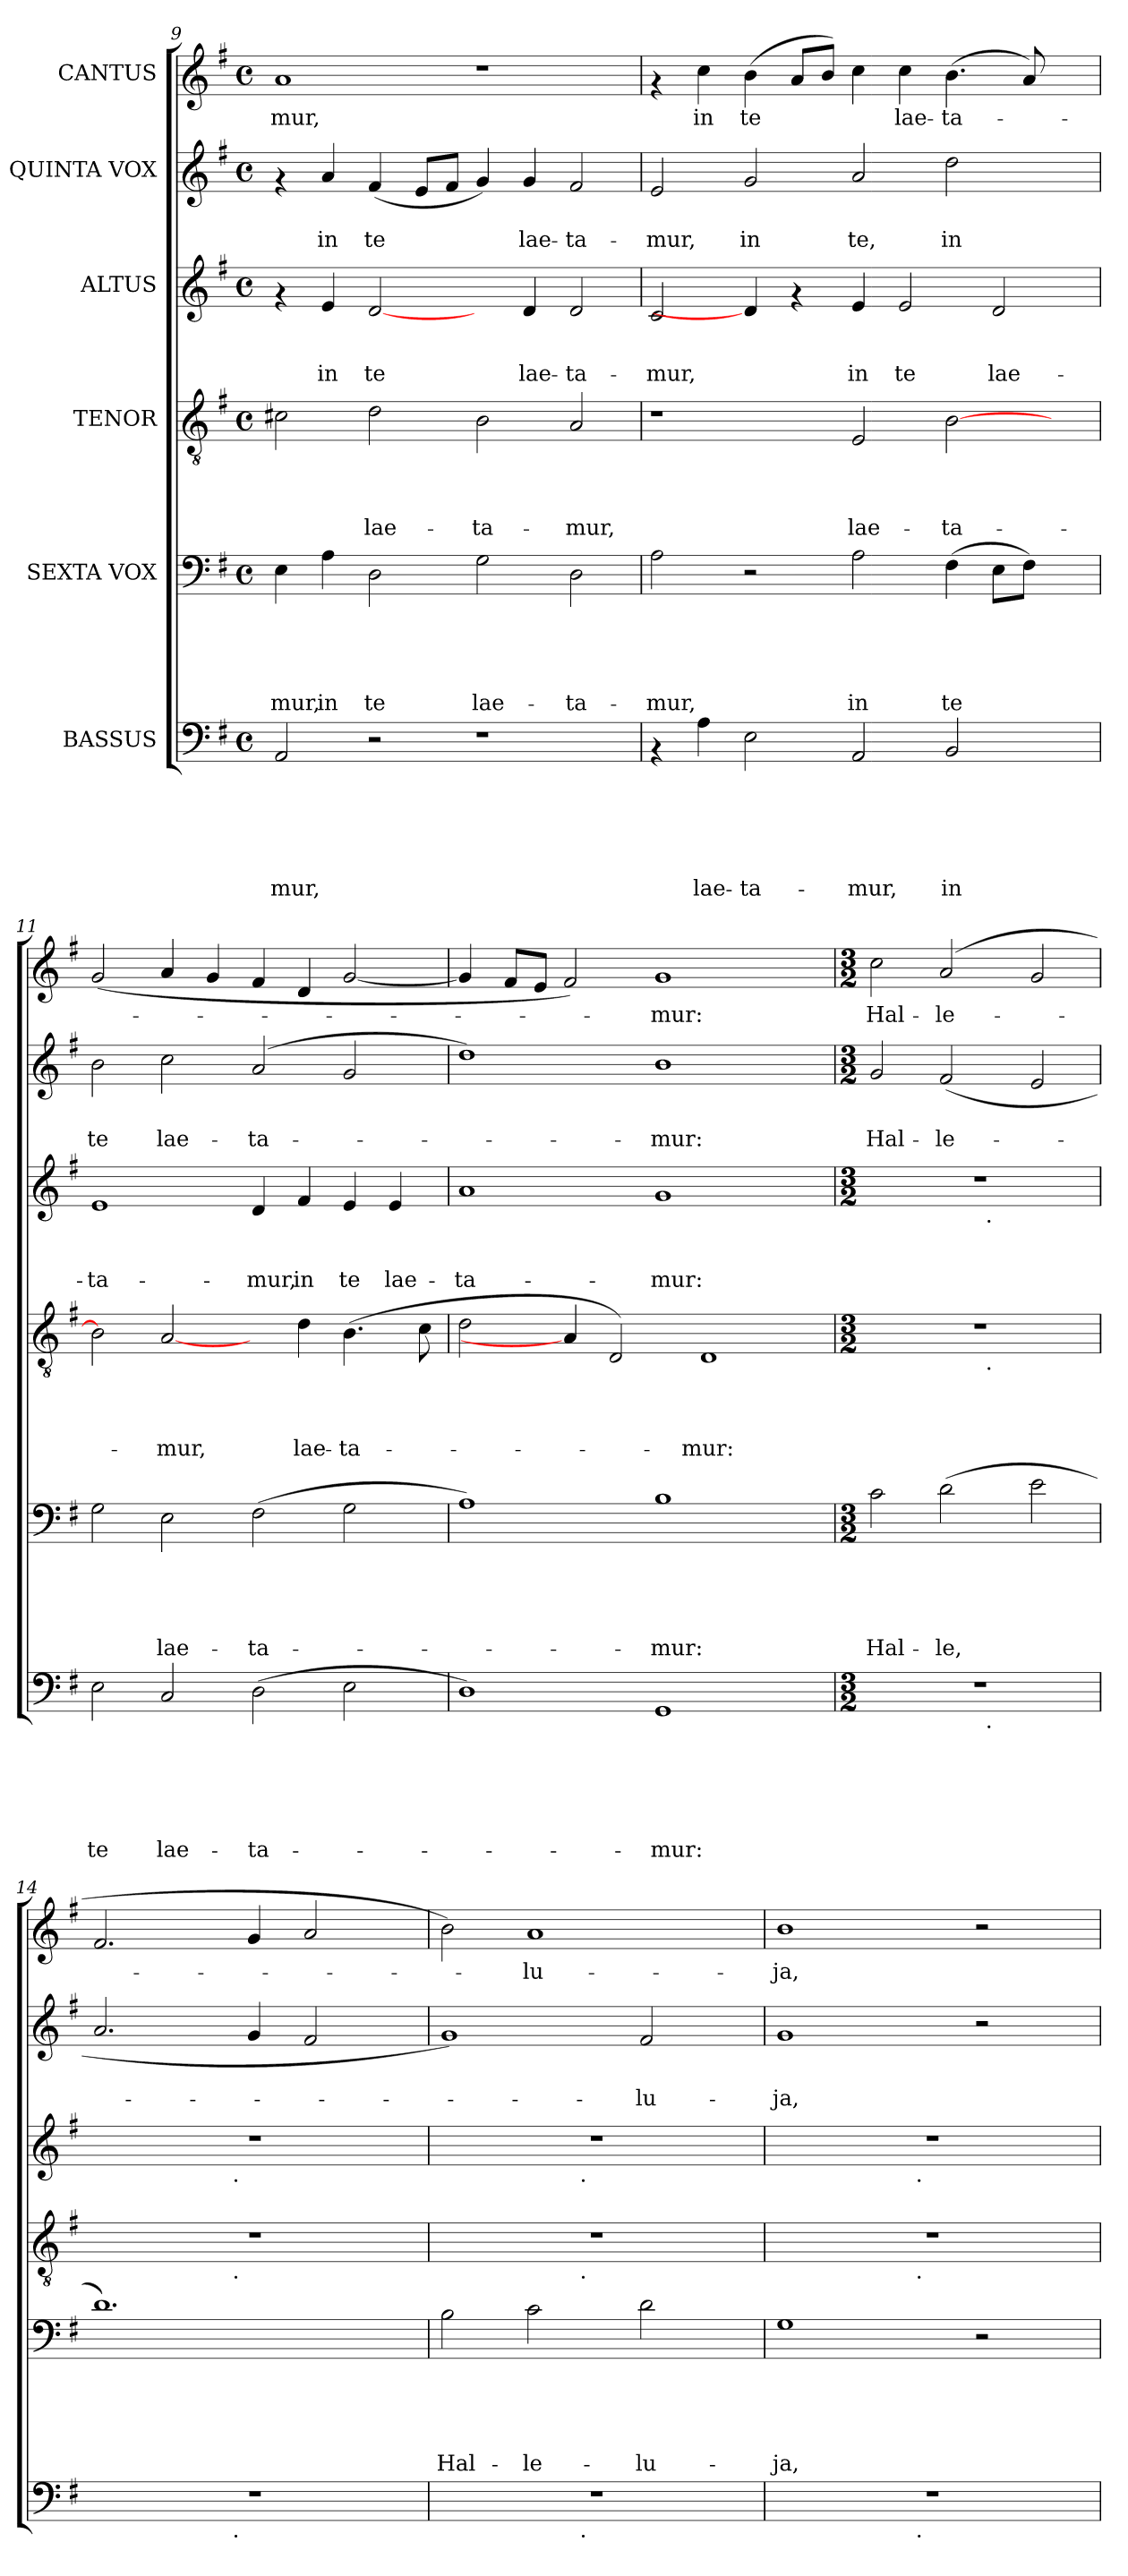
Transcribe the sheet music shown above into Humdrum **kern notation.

**kern	**text	**text	**text	**text	**text	**text	**kern	**text	**text	**text	**text	**text	**kern	**text	**text	**text	**text	**kern	**text	**text	**text	**kern	**text	**text	**kern	**text
*part6	*part6	*part6	*part6	*part6	*part6	*part6	*part5	*part5	*part5	*part5	*part5	*part5	*part4	*part4	*part4	*part4	*part4	*part3	*part3	*part3	*part3	*part2	*part2	*part2	*part1	*part1
*staff6	*staff6	*staff6	*staff6	*staff6	*staff6	*staff6	*staff5	*staff5	*staff5	*staff5	*staff5	*staff5	*staff4	*staff4	*staff4	*staff4	*staff4	*staff3	*staff3	*staff3	*staff3	*staff2	*staff2	*staff2	*staff1	*staff1
*I"BASSUS	*	*	*	*	*	*	*I"SEXTA VOX	*	*	*	*	*	*I"TENOR	*	*	*	*	*I"ALTUS	*	*	*	*I"QUINTA VOX	*	*	*I"CANTUS	*
*clefF4	*	*	*	*	*	*	*clefF4	*	*	*	*	*	*clefGv2	*	*	*	*	*clefG2	*	*	*	*clefG2	*	*	*clefG2	*
*k[f#]	*	*	*	*	*	*	*k[f#]	*	*	*	*	*	*k[f#]	*	*	*	*	*k[f#]	*	*	*	*k[f#]	*	*	*k[f#]	*
*G:	*	*	*	*	*	*	*G:	*	*	*	*	*	*G:	*	*	*	*	*G:	*	*	*	*G:	*	*	*G:	*
*M4/4	*	*	*	*	*	*	*M4/4	*	*	*	*	*	*M4/4	*	*	*	*	*M4/4	*	*	*	*M4/4	*	*	*M4/4	*
*met(c)	*	*	*	*	*	*	*met(c)	*	*	*	*	*	*met(c)	*	*	*	*	*met(c)	*	*	*	*met(c)	*	*	*met(c)	*
=9	=9	=9	=9	=9	=9	=9	=9	=9	=9	=9	=9	=9	=9	=9	=9	=9	=9	=9	=9	=9	=9	=9	=9	=9	=9	=9
!	!	!	!	!	!	!LO:LY:b	!	!	!	!	!	!LO:LY:b	!	!	!	!	!	!	!	!	!	!	!	!	!	!LO:LY:b
2AA/	.	.	.	.	.	-mur,	4E\	.	.	.	.	-mur,	2c#X\	.	.	.	.	4rf	.	.	.	4rf	.	.	1a	-mur,
!	!	!	!	!	!	!	!	!	!	!	!	!LO:LY:b	!	!	!	!	!	!	!	!	!LO:LY:b	!	!	!LO:LY:b:rj	!	!
.	.	.	.	.	.	.	4A\	.	.	.	.	in	.	.	.	.	.	4e/	.	.	in	4a/	.	in	.	.
!	!	!	!	!	!	!	!	!	!	!	!	!LO:LY:b	!	!	!	!	!LO:LY:b	!	!	!	!LO:LY:b	!	!	!LO:LY:b:rj	!	!
2r	.	.	.	.	.	.	2D\	.	.	.	.	te	2d\	.	.	.	lae-	[2d/	.	.	te	(<4f#/	.	te	.	.
.	.	.	.	.	.	.	.	.	.	.	.	.	.	.	.	.	.	.	.	.	.	8e/L	.	.	.	.
.	.	.	.	.	.	.	.	.	.	.	.	.	.	.	.	.	.	.	.	.	.	8f#/J	.	.	.	.
!	!	!	!	!	!	!	!	!	!	!	!	!LO:LY:b	!	!	!	!	!LO:LY:b	!	!	!	!	!	!	!	!	!
1r	.	.	.	.	.	.	2G\	.	.	.	.	lae-	2B\	.	.	.	-ta-	4ryy	.	.	.	4g/)	.	.	1r	.
!	!	!	!	!	!	!	!	!	!	!	!	!	!	!	!	!	!	!	!	!	!LO:LY:b	!	!	!LO:LY:b:rj	!	!
.	.	.	.	.	.	.	.	.	.	.	.	.	.	.	.	.	.	4d/	.	.	lae-	4g/	.	lae-	.	.
!	!	!	!	!	!	!	!	!	!	!	!	!LO:LY:b	!	!	!	!	!LO:LY:b	!	!	!	!LO:LY:b	!	!	!LO:LY:b:rj	!	!
.	.	.	.	.	.	.	2D\	.	.	.	.	-ta-	2A/	.	.	.	-mur,	2d/	.	.	-ta-	2f#/	.	-ta-	.	.
=10	=10	=10	=10	=10	=10	=10	=10	=10	=10	=10	=10	=10	=10	=10	=10	=10	=10	=10	=10	=10	=10	=10	=10	=10	=10	=10
!	!	!	!	!	!	!	!	!	!	!	!	!LO:LY:b	!	!	!	!	!	!	!	!	!LO:LY:b	!	!	!LO:LY:b:rj	!	!
4rAA	.	.	.	.	.	.	2A\	.	.	.	.	-mur,	1r	.	.	.	.	2c/	.	.	-mur,	2e/	.	-mur,	4rf	.
!	!	!	!	!	!	!LO:LY:b	!	!	!	!	!	!	!	!	!	!	!	!	!	!	!	!	!	!	!	!LO:LY:b
4A\	.	.	.	.	.	lae-	.	.	.	.	.	.	.	.	.	.	.	.	.	.	.	.	.	.	4cc\	in
!	!	!	!	!	!	!LO:LY:b	!	!	!	!	!	!	!	!	!	!	!	!	!	!	!	!	!	!LO:LY:b:rj	!	!LO:LY:b
2E\	.	.	.	.	.	-ta-	2r	.	.	.	.	.	.	.	.	.	.	4d/]	.	.	.	2g/	.	in	(>4b\	te
.	.	.	.	.	.	.	.	.	.	.	.	.	.	.	.	.	.	4rf	.	.	.	.	.	.	8a/L	.
.	.	.	.	.	.	.	.	.	.	.	.	.	.	.	.	.	.	.	.	.	.	.	.	.	8b/J)	.
!	!	!	!	!	!	!LO:LY:b	!	!	!	!	!	!LO:LY:b	!	!	!	!	!LO:LY:b	!	!	!	!LO:LY:b	!	!	!LO:LY:b:rj	!	!
2AA/	.	.	.	.	.	-mur,	2A\	.	.	.	.	in	2E/	.	.	.	lae-	4e/	.	.	in	2a/	.	te,	4cc\	.
!	!	!	!	!	!	!	!	!	!	!	!	!	!	!	!	!	!	!	!	!	!LO:LY:b	!	!	!	!	!LO:LY:b
.	.	.	.	.	.	.	.	.	.	.	.	.	.	.	.	.	.	2e/	.	.	te	.	.	.	4cc\	lae-
!	!	!	!	!	!	!LO:LY:b	!	!	!	!	!	!LO:LY:b	!	!	!	!	!LO:LY:b	!	!	!	!	!	!	!LO:LY:b:rj	!	!LO:LY:b
2BB/	.	.	.	.	.	in	(>4F#\	.	.	.	.	te	[>2B\	.	.	.	-ta-	.	.	.	.	2dd\	.	in	(>4.b\	-ta-
!	!	!	!	!	!	!	!	!	!	!	!	!	!	!	!	!	!	!	!	!	!LO:LY:b	!	!	!	!	!
.	.	.	.	.	.	.	8E\L	.	.	.	.	.	.	.	.	.	.	2d/	.	.	lae-	.	.	.	.	.
.	.	.	.	.	.	.	8F#\J)	.	.	.	.	.	.	.	.	.	.	.	.	.	.	.	.	.	8a/)	.
4ryy	.	.	.	.	.	.	4ryy	.	.	.	.	.	4ryy	.	.	.	.	.	.	.	.	4ryy	.	.	4ryy	.
!!LO:PB:g=z
=11	=11	=11	=11	=11	=11	=11	=11	=11	=11	=11	=11	=11	=11	=11	=11	=11	=11	=11	=11	=11	=11	=11	=11	=11	=11	=11
!	!	!	!	!	!	!LO:LY:b	!	!	!	!	!	!	!	!	!	!	!	!	!	!	!LO:LY:b	!	!	!LO:LY:b:rj	!	!
2E\	.	.	.	.	.	te	2G\	.	.	.	.	.	2B\]	.	.	.	.	1e	.	.	-ta-	2b\	.	te	(2g/	.
!	!	!	!	!	!	!LO:LY:b	!	!	!	!	!	!LO:LY:b	!	!	!	!	!LO:LY:b	!	!	!	!	!	!	!LO:LY:b:rj	!	!
2C/	.	.	.	.	.	lae-	2E\	.	.	.	.	lae-	[2A/	.	.	.	-mur,	.	.	.	.	2cc\	.	lae-	4a/	.
.	.	.	.	.	.	.	.	.	.	.	.	.	.	.	.	.	.	.	.	.	.	.	.	.	4g/	.
!	!	!	!	!	!	!LO:LY:b	!	!	!	!	!	!LO:LY:b	!	!	!	!	!	!	!	!	!LO:LY:b	!	!	!LO:LY:b:rj	!	!
(>2D\	.	.	.	.	.	-ta-	(>2F#\	.	.	.	.	-ta-	4ryy	.	.	.	.	4d/	.	.	-mur,	(2a/	.	-ta-	4f#/	.
!	!	!	!	!	!	!	!	!	!	!	!	!	!	!	!	!	!LO:LY:b	!	!	!	!LO:LY:b	!	!	!	!	!
.	.	.	.	.	.	.	.	.	.	.	.	.	4d\	.	.	.	lae-	4f#/	.	.	in	.	.	.	4d/	.
!	!	!	!	!	!	!	!	!	!	!	!	!	!	!	!	!	!LO:LY:b	!	!	!	!LO:LY:b	!	!	!	!	!
2E\	.	.	.	.	.	.	2G\	.	.	.	.	.	(>4.B\	.	.	.	-ta-	4e/	.	.	te	2g/	.	.	[<2g/	.
!	!	!	!	!	!	!	!	!	!	!	!	!	!	!	!	!	!	!	!	!	!LO:LY:b	!	!	!	!	!
.	.	.	.	.	.	.	.	.	.	.	.	.	.	.	.	.	.	4e/	.	.	lae-	.	.	.	.	.
.	.	.	.	.	.	.	.	.	.	.	.	.	8c\	.	.	.	.	.	.	.	.	.	.	.	.	.
=12	=12	=12	=12	=12	=12	=12	=12	=12	=12	=12	=12	=12	=12	=12	=12	=12	=12	=12	=12	=12	=12	=12	=12	=12	=12	=12
!	!	!	!	!	!	!	!	!	!	!	!	!	!	!	!	!	!	!	!	!	!LO:LY:b	!	!	!	!	!
1D)	.	.	.	.	.	.	1A)	.	.	.	.	.	2d\	.	.	.	.	1a	.	.	-ta-	1dd)	.	.	4g/]	.
.	.	.	.	.	.	.	.	.	.	.	.	.	.	.	.	.	.	.	.	.	.	.	.	.	8f#/L	.
.	.	.	.	.	.	.	.	.	.	.	.	.	.	.	.	.	.	.	.	.	.	.	.	.	8e/J	.
.	.	.	.	.	.	.	.	.	.	.	.	.	4A/]	.	.	.	.	.	.	.	.	.	.	.	2f#/)	.
.	.	.	.	.	.	.	.	.	.	.	.	.	2D/)	.	.	.	.	.	.	.	.	.	.	.	.	.
!	!	!	!	!	!	!LO:LY:b	!	!	!	!	!	!LO:LY:b	!	!	!	!	!	!	!	!	!LO:LY:b	!	!	!LO:LY:b:rj	!	!LO:LY:b
1GG	.	.	.	.	.	-mur:	1B	.	.	.	.	-mur:	.	.	.	.	.	1g	.	.	-mur:	1b	.	-mur:	1g	-mur:
!	!	!	!	!	!	!	!	!	!	!	!	!	!	!	!	!	!LO:LY:b	!	!	!	!	!	!	!	!	!
.	.	.	.	.	.	.	.	.	.	.	.	.	1D	.	.	.	-mur:	.	.	.	.	.	.	.	.	.
4ryy	.	.	.	.	.	.	4ryy	.	.	.	.	.	.	.	.	.	.	4ryy	.	.	.	4ryy	.	.	4ryy	.
=13	=13	=13	=13	=13	=13	=13	=13	=13	=13	=13	=13	=13	=13	=13	=13	=13	=13	=13	=13	=13	=13	=13	=13	=13	=13	=13
*M3/2	*	*	*	*	*	*	*M3/2	*	*	*	*	*	*M3/2	*	*	*	*	*M3/2	*	*	*	*M3/2	*	*	*M3/2	*
!	!	!	!	!	!	!	!	!	!	!	!	!LO:LY:b	!	!	!	!	!	!	!	!	!	!	!	!LO:LY:b:rj	!	!LO:LY:b
*^	*	*	*	*	*	*	*	*	*	*	*	*	*^	*	*	*	*	*^	*	*	*	*	*	*	*	*
1.r	2.ryy	.	.	.	.	.	.	2c\	.	.	.	.	Hal-	1.r	2.ryy	.	.	.	.	1.r	2.ryy	.	.	.	2g/	.	Hal-	2cc\	Hal-
!	!	!	!	!	!	!	!	!	!	!	!	!	!LO:LY:b	!	!	!	!	!	!	!	!	!	!	!	!	!	!LO:LY:b:rj	!	!LO:LY:b
.	.	.	.	.	.	.	.	(>2d\	.	.	.	.	-le,	.	.	.	.	.	.	.	.	.	.	.	(<2f#/	.	-le-	(2a/	-le-
!	!	!	!	!	!	!	!	!	!	!	!	!	!	!	!	!	!	!	!	!	!LO:TX:b:t=.	!	!	!	!	!	!	!	!
!	!	!	!	!	!	!	!	!	!	!	!	!	!	!	!LO:TX:b:t=.	!	!	!	!	!	!	!	!	!	!	!	!	!	!
!	!LO:TX:b:t=.	!	!	!	!	!	!	!	!	!	!	!	!	!	!	!	!	!	!	!	!	!	!	!	!	!	!	!	!
.	2.ryy	.	.	.	.	.	.	.	.	.	.	.	.	.	2.ryy	.	.	.	.	.	2.ryy	.	.	.	.	.	.	.	.
.	.	.	.	.	.	.	.	2e\	.	.	.	.	.	.	.	.	.	.	.	.	.	.	.	.	2e/	.	.	2g/	.
=14	=14	=14	=14	=14	=14	=14	=14	=14	=14	=14	=14	=14	=14	=14	=14	=14	=14	=14	=14	=14	=14	=14	=14	=14	=14	=14	=14	=14	=14
1.r	2ryy	.	.	.	.	.	.	1.d)	.	.	.	.	.	1.r	2ryy	.	.	.	.	1.r	2ryy	.	.	.	2.a/	.	.	2.f#/	.
.	8..ryy	.	.	.	.	.	.	.	.	.	.	.	.	.	8..ryy	.	.	.	.	.	8..ryy	.	.	.	.	.	.	.	.
!	!	!	!	!	!	!	!	!	!	!	!	!	!	!	!	!	!	!	!	!	!LO:TX:b:t=.	!	!	!	!	!	!	!	!
!	!	!	!	!	!	!	!	!	!	!	!	!	!	!	!LO:TX:b:t=.	!	!	!	!	!	!	!	!	!	!	!	!	!	!
!	!LO:TX:b:t=.	!	!	!	!	!	!	!	!	!	!	!	!	!	!	!	!	!	!	!	!	!	!	!	!	!	!	!	!
.	2ryy	.	.	.	.	.	.	.	.	.	.	.	.	.	2ryy	.	.	.	.	.	2ryy	.	.	.	.	.	.	.	.
.	.	.	.	.	.	.	.	.	.	.	.	.	.	.	.	.	.	.	.	.	.	.	.	.	4g/	.	.	4g/	.
.	.	.	.	.	.	.	.	.	.	.	.	.	.	.	.	.	.	.	.	.	.	.	.	.	2f#/	.	.	2a/	.
.	4ryy	.	.	.	.	.	.	.	.	.	.	.	.	.	4ryy	.	.	.	.	.	4ryy	.	.	.	.	.	.	.	.
.	32ryy	.	.	.	.	.	.	.	.	.	.	.	.	.	32ryy	.	.	.	.	.	32ryy	.	.	.	.	.	.	.	.
=15	=15	=15	=15	=15	=15	=15	=15	=15	=15	=15	=15	=15	=15	=15	=15	=15	=15	=15	=15	=15	=15	=15	=15	=15	=15	=15	=15	=15	=15
!	!	!	!	!	!	!	!	!	!	!	!	!	!LO:LY:b	!	!	!	!	!	!	!	!	!	!	!	!	!	!	!	!
1.r	2ryy	.	.	.	.	.	.	2B\	.	.	.	.	Hal-	1.r	2ryy	.	.	.	.	1.r	2ryy	.	.	.	1g)	.	.	2b\)	.
!	!	!	!	!	!	!	!	!	!	!	!	!	!LO:LY:b	!	!	!	!	!	!	!	!	!	!	!	!	!	!	!	!LO:LY:b
.	8..ryy	.	.	.	.	.	.	2c\	.	.	.	.	-le-	.	8..ryy	.	.	.	.	.	8..ryy	.	.	.	.	.	.	1a	-lu-
!	!	!	!	!	!	!	!	!	!	!	!	!	!	!	!	!	!	!	!	!	!LO:TX:b:t=.	!	!	!	!	!	!	!	!
!	!	!	!	!	!	!	!	!	!	!	!	!	!	!	!LO:TX:b:t=.	!	!	!	!	!	!	!	!	!	!	!	!	!	!
!	!LO:TX:b:t=.	!	!	!	!	!	!	!	!	!	!	!	!	!	!	!	!	!	!	!	!	!	!	!	!	!	!	!	!
.	2ryy	.	.	.	.	.	.	.	.	.	.	.	.	.	2ryy	.	.	.	.	.	2ryy	.	.	.	.	.	.	.	.
!	!	!	!	!	!	!	!	!	!	!	!	!	!LO:LY:b	!	!	!	!	!	!	!	!	!	!	!	!	!	!LO:LY:b:rj	!	!
.	.	.	.	.	.	.	.	2d\	.	.	.	.	-lu-	.	.	.	.	.	.	.	.	.	.	.	2f#/	.	-lu-	.	.
.	4ryy	.	.	.	.	.	.	.	.	.	.	.	.	.	4ryy	.	.	.	.	.	4ryy	.	.	.	.	.	.	.	.
.	32ryy	.	.	.	.	.	.	.	.	.	.	.	.	.	32ryy	.	.	.	.	.	32ryy	.	.	.	.	.	.	.	.
=16	=16	=16	=16	=16	=16	=16	=16	=16	=16	=16	=16	=16	=16	=16	=16	=16	=16	=16	=16	=16	=16	=16	=16	=16	=16	=16	=16	=16	=16
!	!	!	!	!	!	!	!	!	!	!	!	!	!LO:LY:b	!	!	!	!	!	!	!	!	!	!	!	!	!	!LO:LY:b:rj	!	!LO:LY:b
1.r	2ryy	.	.	.	.	.	.	1G	.	.	.	.	-ja,	1.r	2ryy	.	.	.	.	1.r	2ryy	.	.	.	1g	.	-ja,	1b	-ja,
.	8..ryy	.	.	.	.	.	.	.	.	.	.	.	.	.	8..ryy	.	.	.	.	.	8..ryy	.	.	.	.	.	.	.	.
!	!	!	!	!	!	!	!	!	!	!	!	!	!	!	!	!	!	!	!	!	!LO:TX:b:t=.	!	!	!	!	!	!	!	!
!	!	!	!	!	!	!	!	!	!	!	!	!	!	!	!LO:TX:b:t=.	!	!	!	!	!	!	!	!	!	!	!	!	!	!
!	!LO:TX:b:t=.	!	!	!	!	!	!	!	!	!	!	!	!	!	!	!	!	!	!	!	!	!	!	!	!	!	!	!	!
.	2ryy	.	.	.	.	.	.	.	.	.	.	.	.	.	2ryy	.	.	.	.	.	2ryy	.	.	.	.	.	.	.	.
.	.	.	.	.	.	.	.	2r	.	.	.	.	.	.	.	.	.	.	.	.	.	.	.	.	2r	.	.	2r	.
.	4ryy	.	.	.	.	.	.	.	.	.	.	.	.	.	4ryy	.	.	.	.	.	4ryy	.	.	.	.	.	.	.	.
.	32ryy	.	.	.	.	.	.	.	.	.	.	.	.	.	32ryy	.	.	.	.	.	32ryy	.	.	.	.	.	.	.	.
*	*	*	*	*	*	*	*	*	*	*	*	*	*	*v	*v	*	*	*	*	*	*	*	*	*	*	*	*	*	*
*v	*v	*	*	*	*	*	*	*	*	*	*	*	*	*	*	*	*	*	*v	*v	*	*	*	*	*	*	*	*
=	=	=	=	=	=	=	=	=	=	=	=	=	=	=	=	=	=	=	=	=	=	=	=	=	=	=
*-	*-	*-	*-	*-	*-	*-	*-	*-	*-	*-	*-	*-	*-	*-	*-	*-	*-	*-	*-	*-	*-	*-	*-	*-	*-	*-
